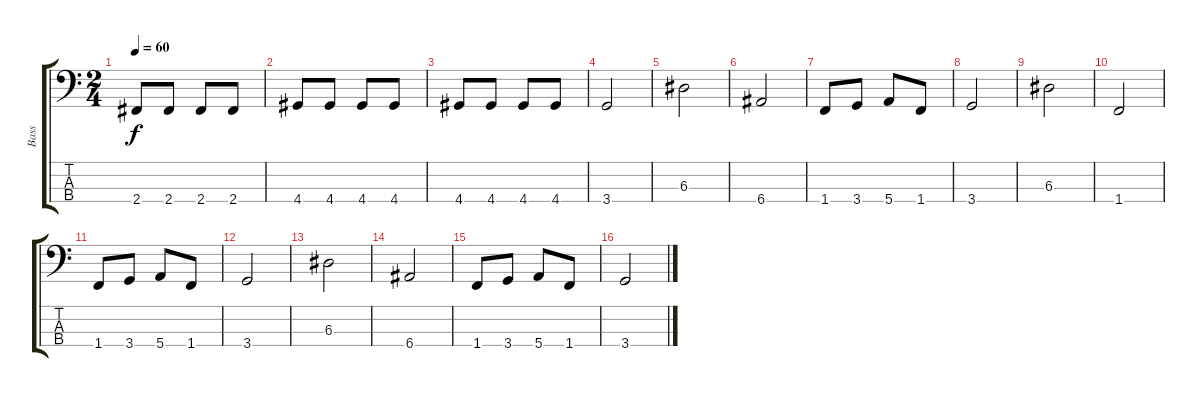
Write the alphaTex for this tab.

\track ("Bass" "Bass") {instrument electricbasspick}
\staff {score tabs}
\tuning (G2 D2 A1 E1) {hide}
\ts (2 4)
\tempo 60
\clef f4
\ks c
2.4.8{dy f} 2.4.8 2.4.8 2.4.8 |
4.4.8 4.4.8 4.4.8 4.4.8 |
4.4.8 4.4.8 4.4.8 4.4.8 |
3.4.2 |
6.3.2 |
6.4.2 |
1.4.8 3.4.8 5.4.8 1.4.8 |
3.4.2 |
6.3.2 |
1.4.2 |
1.4.8 3.4.8 5.4.8 1.4.8 |
3.4.2 |
6.3.2 |
6.4.2 |
1.4.8 3.4.8 5.4.8 1.4.8 |
3.4.2
